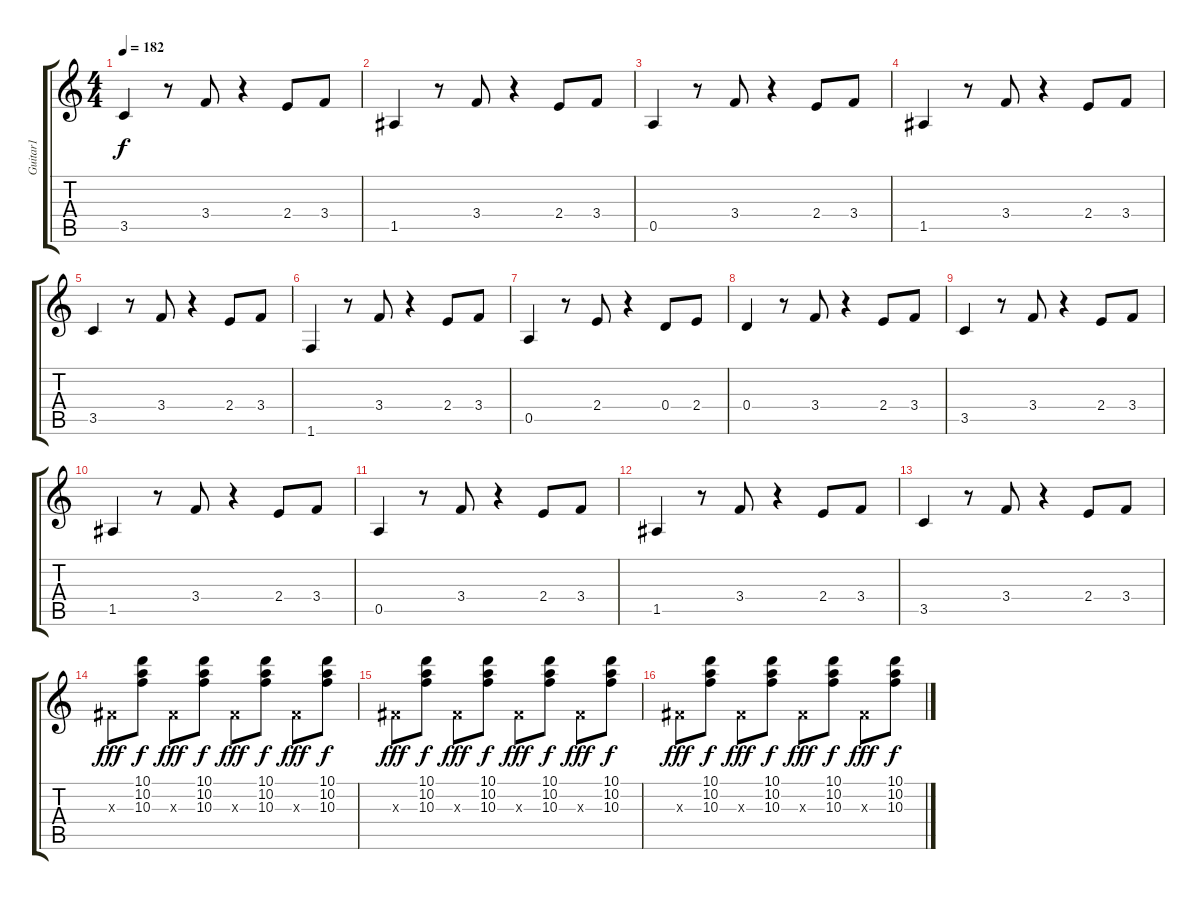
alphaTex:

\track ("Guitar1" "Guitar1") {instrument distortionguitar}
\staff {score tabs}
\tuning (E4 B3 G3 D3 A2 E2) {hide}
\ts (4 4)
\tempo 182
\clef g2
\ks c
3.5.4{dy f} r.8 3.4.8 r.4 2.4.8 3.4.8 |
1.5.4 r.8 3.4.8 r.4 2.4.8 3.4.8 |
0.5.4 r.8 3.4.8 r.4 2.4.8 3.4.8 |
1.5.4 r.8 3.4.8 r.4 2.4.8 3.4.8 |
3.5.4 r.8 3.4.8 r.4 2.4.8 3.4.8 |
1.6.4 r.8 3.4.8 r.4 2.4.8 3.4.8 |
0.5.4 r.8 2.4.8 r.4 0.4.8 2.4.8 |
0.4.4 r.8 3.4.8 r.4 2.4.8 3.4.8 |
3.5.4 r.8 3.4.8 r.4 2.4.8 3.4.8 |
1.5.4 r.8 3.4.8 r.4 2.4.8 3.4.8 |
0.5.4 r.8 3.4.8 r.4 2.4.8 3.4.8 |
1.5.4 r.8 3.4.8 r.4 2.4.8 3.4.8 |
3.5.4 r.8 3.4.8 r.4 2.4.8 3.4.8 |
-1.3{x}.8{dy fff} (10.1 10.2 10.3).8{dy f} -1.3{x}.8{dy fff} (10.1 10.2 10.3).8{dy f} -1.3{x}.8{dy fff} (10.1 10.2 10.3).8{dy f} -1.3{x}.8{dy fff} (10.1 10.2 10.3).8{dy f} |
-1.3{x}.8{dy fff} (10.1 10.2 10.3).8{dy f} -1.3{x}.8{dy fff} (10.1 10.2 10.3).8{dy f} -1.3{x}.8{dy fff} (10.1 10.2 10.3).8{dy f} -1.3{x}.8{dy fff} (10.1 10.2 10.3).8{dy f} |
-1.3{x}.8{dy fff} (10.1 10.2 10.3).8{dy f} -1.3{x}.8{dy fff} (10.1 10.2 10.3).8{dy f} -1.3{x}.8{dy fff} (10.1 10.2 10.3).8{dy f} -1.3{x}.8{dy fff} (10.1 10.2 10.3).8{dy f}
